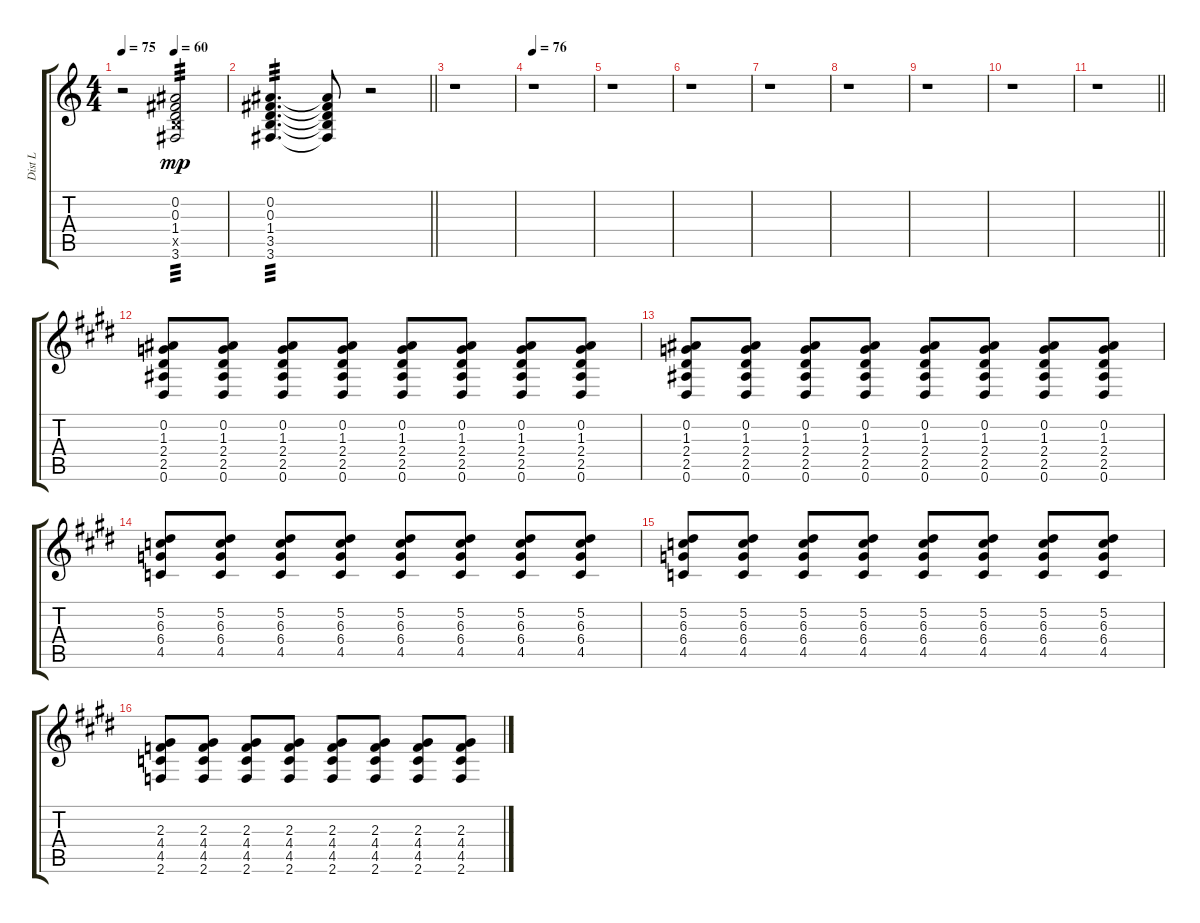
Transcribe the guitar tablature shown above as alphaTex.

\track ("Dist L" "Dist L") {instrument distortionguitar}
\staff {score tabs}
\tuning (Eb4 Bb3 Gb3 Db3 Ab2 Eb2) {hide}
\ts (4 4)
\tempo 75
\tempo (60 0.5)
\clef g2
\ks c
r.2{dy f} (0.2 0.3 1.4 3.5{x} 3.6).2{tp 3 dy mp} |
\barLineRight lightlight
(0.2 0.3 1.4 3.5 3.6).4{d tp 3} (0.2{t} 0.3{t} 1.4{t} 3.5{t} 3.6{t}).8 r.2 |
r.1 |
\tempo 76
r.1 |
r.1 |
r.1 |
r.1 |
r.1 |
r.1 |
r.1 |
\barLineRight lightlight
r.1 |
\ks e
(0.2 1.3 2.4 2.5 0.6).8 (0.2 1.3 2.4 2.5 0.6).8 (0.2 1.3 2.4 2.5 0.6).8 (0.2 1.3 2.4 2.5 0.6).8 (0.2 1.3 2.4 2.5 0.6).8 (0.2 1.3 2.4 2.5 0.6).8 (0.2 1.3 2.4 2.5 0.6).8 (0.2 1.3 2.4 2.5 0.6).8 |
\ks c#minor
(0.2 1.3 2.4 2.5 0.6).8 (0.2 1.3 2.4 2.5 0.6).8 (0.2 1.3 2.4 2.5 0.6).8 (0.2 1.3 2.4 2.5 0.6).8 (0.2 1.3 2.4 2.5 0.6).8 (0.2 1.3 2.4 2.5 0.6).8 (0.2 1.3 2.4 2.5 0.6).8 (0.2 1.3 2.4 2.5 0.6).8 |
(5.2 6.3 6.4 4.5).8 (5.2 6.3 6.4 4.5).8 (5.2 6.3 6.4 4.5).8 (5.2 6.3 6.4 4.5).8 (5.2 6.3 6.4 4.5).8 (5.2 6.3 6.4 4.5).8 (5.2 6.3 6.4 4.5).8 (5.2 6.3 6.4 4.5).8 |
(5.2 6.3 6.4 4.5).8 (5.2 6.3 6.4 4.5).8 (5.2 6.3 6.4 4.5).8 (5.2 6.3 6.4 4.5).8 (5.2 6.3 6.4 4.5).8 (5.2 6.3 6.4 4.5).8 (5.2 6.3 6.4 4.5).8 (5.2 6.3 6.4 4.5).8 |
\ks e
(2.3 4.4 4.5 2.6).8 (2.3 4.4 4.5 2.6).8 (2.3 4.4 4.5 2.6).8 (2.3 4.4 4.5 2.6).8 (2.3 4.4 4.5 2.6).8 (2.3 4.4 4.5 2.6).8 (2.3 4.4 4.5 2.6).8 (2.3 4.4 4.5 2.6).8
